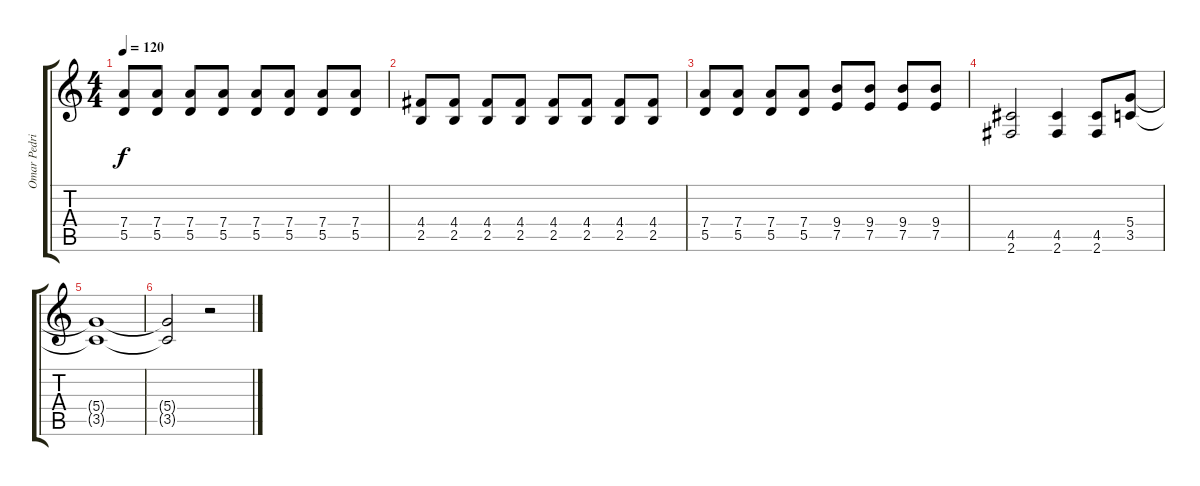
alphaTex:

\track ("Omar Pedrini (chitarra)" "Omar Pedri") {instrument distortionguitar}
\staff {score tabs}
\tuning (E4 B3 G3 D3 A2 E2) {hide}
\ts (4 4)
\tempo 120
\clef g2
\ks c
(7.4 5.5).8{dy f} (7.4 5.5).8 (7.4 5.5).8 (7.4 5.5).8 (7.4 5.5).8 (7.4 5.5).8 (7.4 5.5).8 (7.4 5.5).8 |
(4.4 2.5).8 (4.4 2.5).8 (4.4 2.5).8 (4.4 2.5).8 (4.4 2.5).8 (4.4 2.5).8 (4.4 2.5).8 (4.4 2.5).8 |
(7.4 5.5).8 (7.4 5.5).8 (7.4 5.5).8 (7.4 5.5).8 (9.4 7.5).8 (9.4 7.5).8 (9.4 7.5).8 (9.4 7.5).8 |
(4.5 2.6).2 (4.5 2.6).4 (4.5 2.6).8 (5.4 3.5).8 |
(5.4{t} 3.5{t}).1 |
(5.4{t} 3.5{t}).2 r.2
